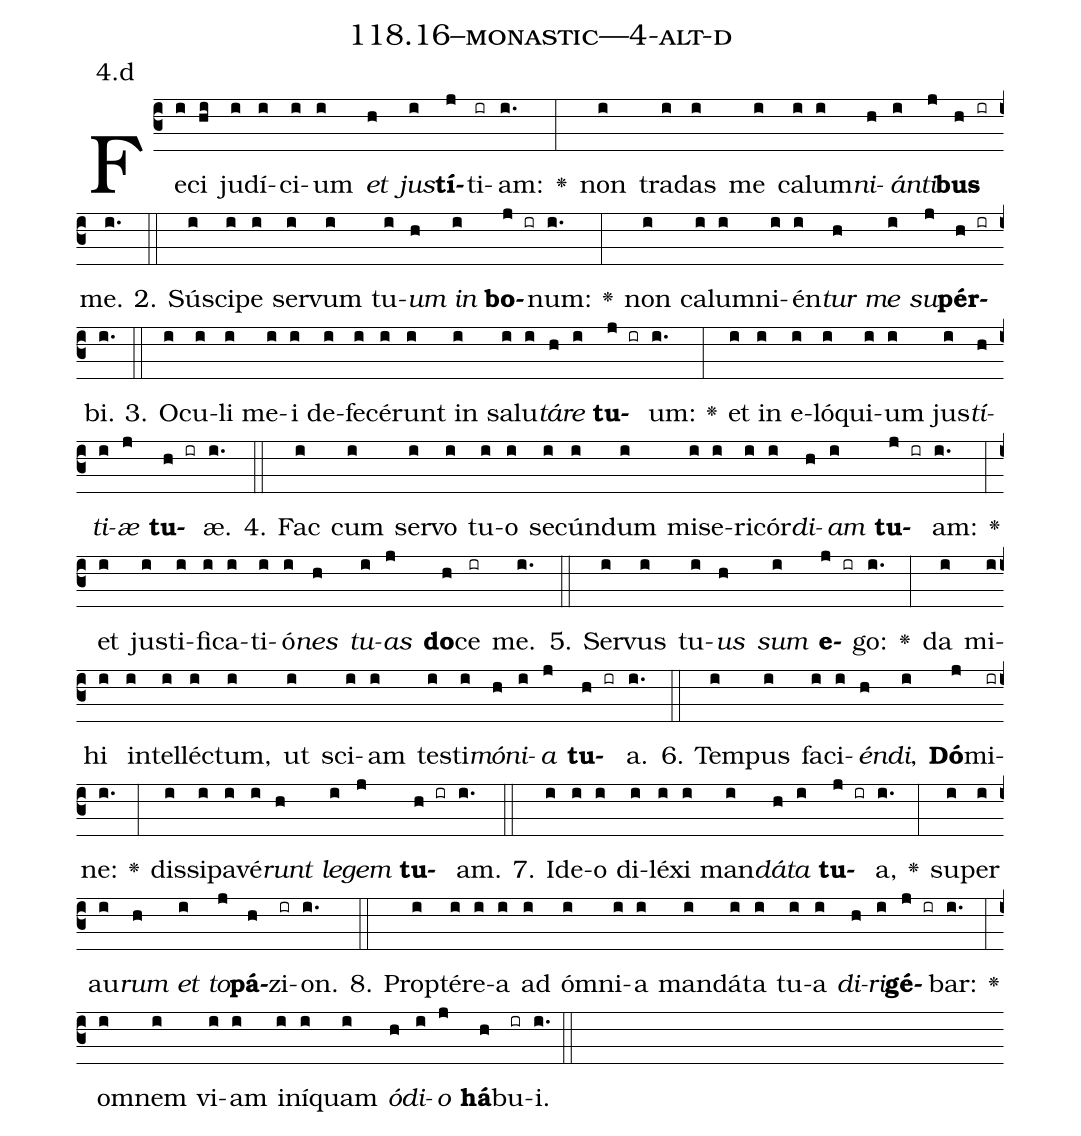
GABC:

name: 118.16--monastic---4-alt-d;
annotation: 4.d;
%%
(c3)Fe(i)ci(hi) ju(i)dí(i)ci(i)um(i) <i>et</i>(h) <i>jus</i>(i)<b>tí</b>(j)ti(ir)am:(i.) <v>\greheightstar</v>(:) non(i) tra(i)das(i) me(i) ca(i)lum(i)<i>ni</i>(h)<i>án</i>(i)<i>ti</i>(j)<b>bus</b>(h ir) me.(i.) (::)
2. Sú(i)sci(i)pe(i) ser(i)vum(i) tu(i)<i>um</i>(h) <i>in</i>(i) <b>bo</b>(j ir)num:(i.) <v>\greheightstar</v>(:) non(i) ca(i)lum(i)ni(i)én(i)<i>tur</i>(h) <i>me</i>(i) <i>su</i>(j)<b>pér</b>(h ir)bi.(i.) (::)
3. O(i)cu(i)li(i) me(i)i(i) de(i)fe(i)cé(i)runt(i) in(i) sa(i)lu(i)<i>tá</i>(h)<i>re</i>(i) <b>tu</b>(j ir)um:(i.) <v>\greheightstar</v>(:) et(i) in(i) e(i)ló(i)qui(i)um(i) jus(i)<i>tí</i>(h)<i>ti</i>(i)<i>æ</i>(j) <b>tu</b>(h ir)æ.(i.) (::)
4. Fac(i) cum(i) ser(i)vo(i) tu(i)o(i) se(i)cún(i)dum(i) mi(i)se(i)ri(i)cór(i)<i>di</i>(h)<i>am</i>(i) <b>tu</b>(j ir)am:(i.) <v>\greheightstar</v>(:) et(i) jus(i)ti(i)fi(i)ca(i)ti(i)ó(i)<i>nes</i>(h) <i>tu</i>(i)<i>as</i>(j) <b>do</b>(h)ce(ir) me.(i.) (::)
5. Ser(i)vus(i) tu(i)<i>us</i>(h) <i>sum</i>(i) <b>e</b>(j ir)go:(i.) <v>\greheightstar</v>(:) da(i) mi(i)hi(i) in(i)tel(i)léc(i)tum,(i) ut(i) sci(i)am(i) tes(i)ti(i)<i>mó</i>(h)<i>ni</i>(i)<i>a</i>(j) <b>tu</b>(h ir)a.(i.) (::)
6. Tem(i)pus(i) fa(i)ci(i)<i>én</i>(h)<i>di</i>,(i) <b>Dó</b>(j)mi(ir)ne:(i.) <v>\greheightstar</v>(:) dis(i)si(i)pa(i)vé(i)<i>runt</i>(h) <i>le</i>(i)<i>gem</i>(j) <b>tu</b>(h ir)am.(i.) (::)
7. Id(i)e(i)o(i) di(i)lé(i)xi(i) man(i)<i>dá</i>(h)<i>ta</i>(i) <b>tu</b>(j ir)a,(i.) <v>\greheightstar</v>(:) su(i)per(i) au(i)<i>rum</i>(h) <i>et</i>(i) <i>to</i>(j)<b>pá</b>(h)zi(ir)on.(i.) (::)
8. Prop(i)tér(i)e(i)a(i) ad(i) óm(i)ni(i)a(i) man(i)dá(i)ta(i) tu(i)a(i) <i>di</i>(h)<i>ri</i>(i)<b>gé</b>(j ir)bar:(i.) <v>\greheightstar</v>(:) om(i)nem(i) vi(i)am(i) in(i)í(i)quam(i) <i>ó</i>(h)<i>di</i>(i)<i>o</i>(j) <b>há</b>(h)bu(ir)i.(i.) (::)
